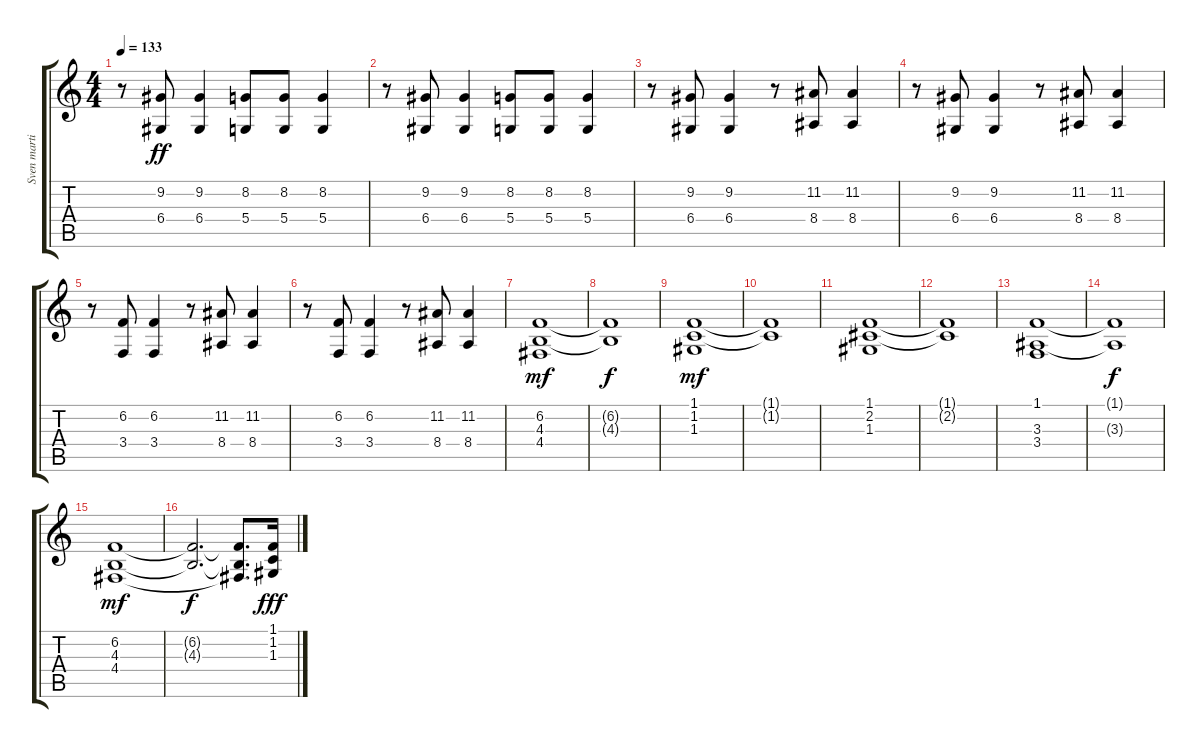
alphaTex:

\track ("Sven martin (right hand)" "Sven marti") {instrument frenchhorn}
\staff {score tabs}
\tuning (E4 B3 G3 D3 A2 E2) {hide}
\ts (4 4)
\tempo 133
\clef g2
\ks c
r.8{dy f} (9.2 6.4).8{dy ff} (9.2 6.4).4 (8.2 5.4).8 (8.2 5.4).8 (8.2 5.4).4 |
r.8 (9.2 6.4).8 (9.2 6.4).4 (8.2 5.4).8 (8.2 5.4).8 (8.2 5.4).4 |
r.8 (9.2 6.4).8 (9.2 6.4).4 r.8 (11.2 8.4).8 (11.2 8.4).4 |
r.8 (9.2 6.4).8 (9.2 6.4).4 r.8 (11.2 8.4).8 (11.2 8.4).4 |
r.8 (6.2 3.4).8 (6.2 3.4).4 r.8 (11.2 8.4).8 (11.2 8.4).4 |
r.8 (6.2 3.4).8 (6.2 3.4).4 r.8 (11.2 8.4).8 (11.2 8.4).4 |
(6.2 4.3 4.4).1{dy mf} |
(6.2{t} 4.3{t}).1{dy f} |
(1.1 1.2 1.3).1{dy mf} |
(1.1{t} 1.2{t}).1 |
(1.1 2.2 1.3).1 |
(1.1{t} 2.2{t}).1 |
(1.1 3.3 3.4).1 |
(1.1{t} 3.3{t}).1{dy f} |
(6.2 4.3 4.4).1{dy mf} |
(6.2{t} 4.3{t}).2{d dy f} (6.2{t} 4.3{t} 4.4{t}).8{d} (1.1 1.2 1.3).16{dy fff}
